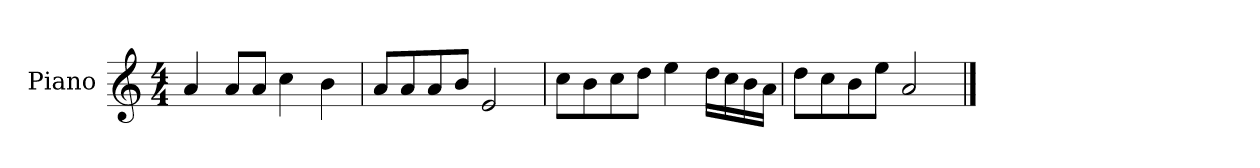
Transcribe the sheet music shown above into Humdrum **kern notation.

**kern
*part1
*staff1
*I"Piano
*I'P-no
*clefG2
*k[]
*M4/4
*MM90
=1
4a/
8a/L
8a/J
4cc\
4b\
=2
8a/L
8a/
8a/
8b/J
2e/
=3
8cc\L
8b\
8cc\
8dd\J
4ee\
16dd\LL
16cc\
16b\
16a\JJ
=4
8dd\L
8cc\
8b\
8ee\J
2a/
==
*-
